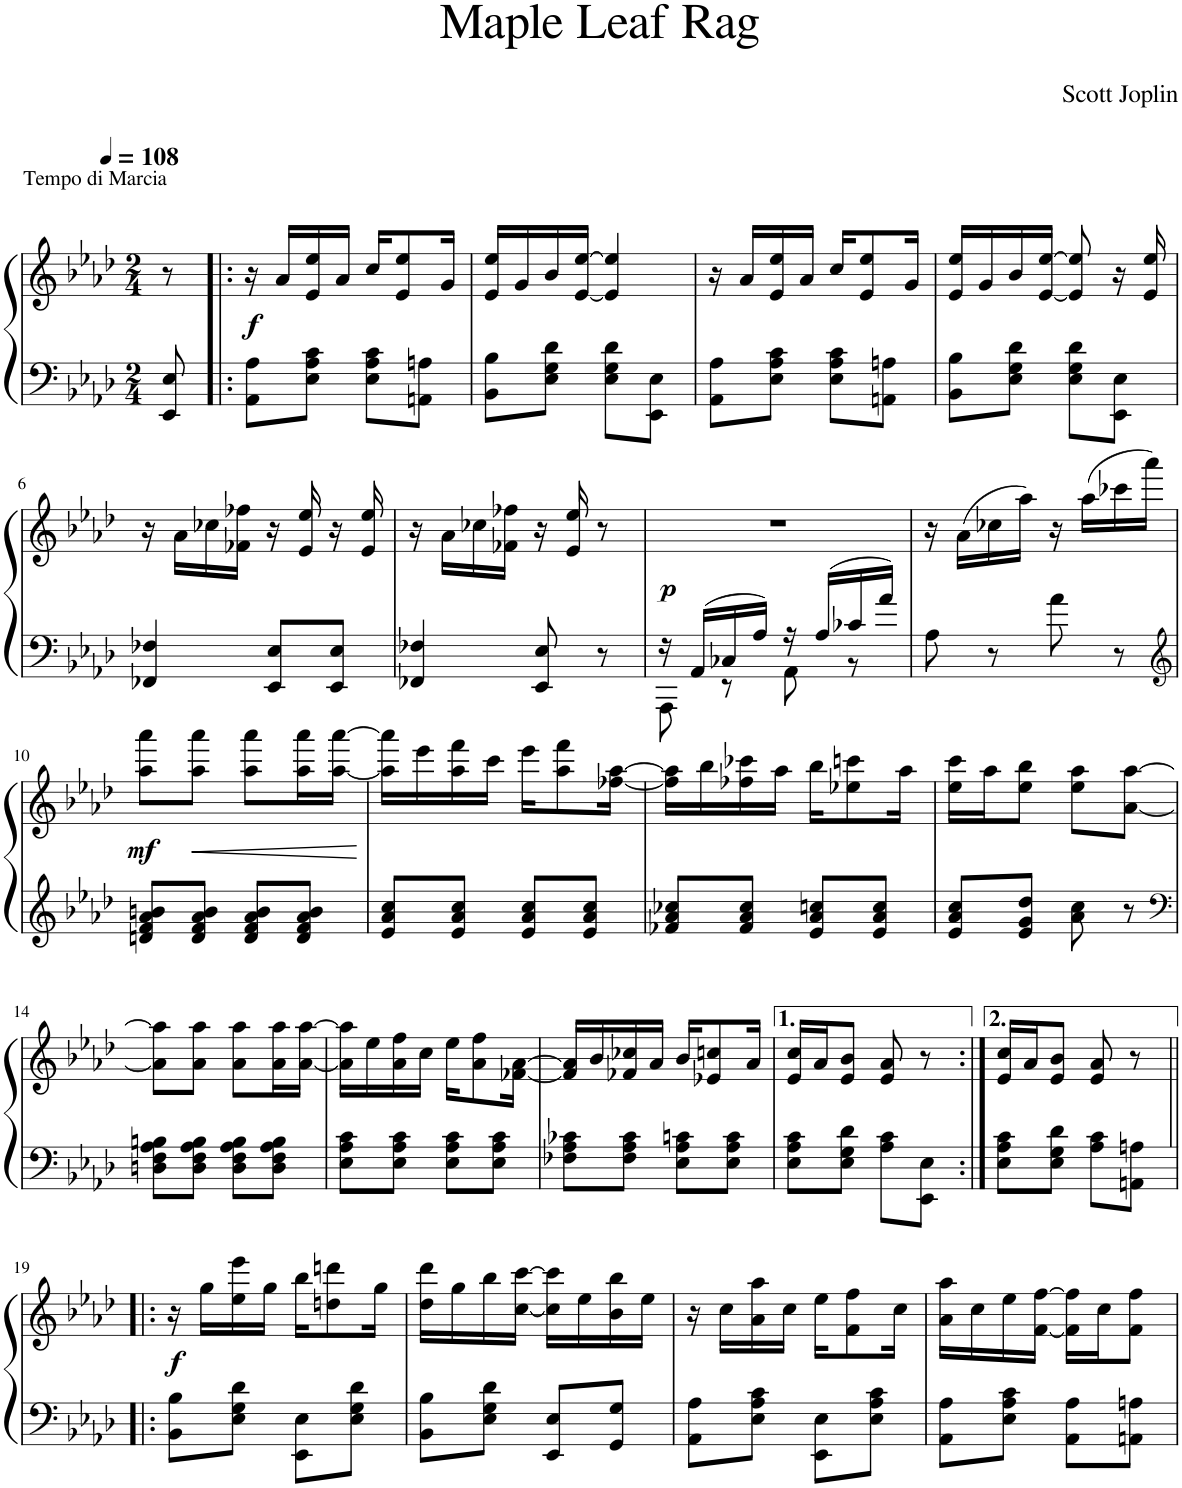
**kern	**kern	**dynam
*part1	*part1	*part1
*staff2	*staff1	*staff1/2
*I"Honky Tonk Piano	*	*
*I'Hnk. Pno.	*	*
*clefF4	*clefG2	*
*k[b-e-a-d-]	*k[b-e-a-d-]	*
*M2/4	*M2/4	*
*MM108	*MM108	*
=1	=1	=1
!	!LO:TX:a:t=Tempo di Marcia	!
8EE-/ 8E-/	8r	.
=2!|:	=2!|:	=2!|:
!	!	!LO:DY:b
8AA-\ 8A-\L	16r	f
.	16a-/LL	.
8E-\ 8A-\ 8c\J	16e-/ 16ee-/	.
.	16a-/JJ	.
8E-\ 8A-\ 8c\L	16cc/KL	.
.	8e-/ 8ee-/	.
8AAn\ 8An\J	.	.
.	16g/Jk	.
=3	=3	=3
8BB-\ 8B-\L	16e-/ 16ee-/LL	.
.	16g/	.
8E-\ 8G\ 8d-\J	16b-/	.
.	[16e-/ [16ee-/JJ	.
8E-\ 8G\ 8d-\L	4e-/] 4ee-/]	.
8EE-\ 8E-\J	.	.
=4	=4	=4
8AA-\ 8A-\L	16r	.
.	16a-/LL	.
8E-\ 8A-\ 8c\J	16e-/ 16ee-/	.
.	16a-/JJ	.
8E-\ 8A-\ 8c\L	16cc/KL	.
.	8e-/ 8ee-/	.
8AAn\ 8An\J	.	.
.	16g/Jk	.
=5	=5	=5
8BB-\ 8B-\L	16e-/ 16ee-/LL	.
.	16g/	.
8E-\ 8G\ 8d-\J	16b-/	.
.	[16e-/ [16ee-/JJ	.
8E-\ 8G\ 8d-\L	8e-/] 8ee-/]	.
8EE-\ 8E-\J	16r	.
.	16e-/ 16ee-/	.
!!LO:LB:g=z
=6	=6	=6
4FF-X/ 4F-X/	16r	.
.	16a-\LL	.
.	16cc-X\	.
.	16f-X\ 16ff-X\JJ	.
8EE-/ 8E-/L	16r	.
.	16e-/ 16ee-/	.
8EE-/ 8E-/J	16r	.
.	16e-/ 16ee-/	.
=7	=7	=7
4FF-X/ 4F-X/	16r	.
.	16a-\LL	.
.	16cc-X\	.
.	16f-X\ 16ff-X\JJ	.
8EE-/ 8E-/	16r	.
.	16e-/ 16ee-/	.
8r	8r	.
=8	=8	=8
*^	*	*
!	!	!	!LO:DY:b
16r	8AAA-\	2r	p
16AA-/LL	.	.	.
16C-X/	8r	.	.
16A-/JJ	.	.	.
16r	8AA-\	.	.
16A-/LL	.	.	.
16c-X/	8r	.	.
16a-/JJ	.	.	.
*v	*v	*	*
=9	=9	=9
8A-\	16r	.
.	(16a-\LL	.
8r	16cc-X\	.
.	16aa-\JJ)	.
8a-\	16r	.
.	(16aa-\LL	.
8r	16ccc-X\	.
.	16aaa-\JJ)	.
!!LO:LB:g=z
=10	=10	=10
*clefG2	*	*
!	!	!LO:DY:b
8dn/ 8f/ 8a-/ 8bn/L	8aa-\ 8aaa-\L	mf
!	!	!LO:HP:b
8d/ 8f/ 8a-/ 8b/J	8aa-\ 8aaa-\J	<
8d/ 8f/ 8a-/ 8b/L	8aa-\ 8aaa-\L	.
8d/ 8f/ 8a-/ 8b/J	16aa-\ 16aaa-\L	.
.	[16aa-\ [16aaa-\JJ	.
.	.	[
=11	=11	=11
8e-/ 8a-/ 8cc/L	16aa-\] 16aaa-\]LL	.
.	16eee-\	.
8e-/ 8a-/ 8cc/J	16aa-\ 16fff\	.
.	16ccc\JJ	.
8e-/ 8a-/ 8cc/L	16eee-\KL	.
.	8aa-\ 8fff\	.
8e-/ 8a-/ 8cc/J	.	.
.	[16ff-X\ [16aa-\Jk	.
=12	=12	=12
8f-X/ 8a-/ 8cc-X/L	16ff-\] 16aa-\]LL	.
.	16bb-\	.
8f-/ 8a-/ 8cc-/J	16ff-X\ 16ccc-X\	.
.	16aa-\JJ	.
8e-/ 8a-/ 8ccn/L	16bb-\KL	.
.	8ee-X\ 8cccn\	.
8e-/ 8a-/ 8cc/J	.	.
.	16aa-\Jk	.
=13	=13	=13
8e-/ 8a-/ 8cc/L	16ee-\ 16ccc\LL	.
.	16aa-\J	.
8e-/ 8g/ 8dd-/J	8ee-\ 8bb-\J	.
8a-\ 8cc\	8ee-\ 8aa-\L	.
8r	[8a-\ [8aa-\J	.
!!LO:LB:g=z
=14	=14	=14
*clefF4	*	*
8Dn\ 8F\ 8A-\ 8Bn\L	8a-\] 8aa-\]L	.
8D\ 8F\ 8A-\ 8B\J	8a-\ 8aa-\J	.
8D\ 8F\ 8A-\ 8B\L	8a-\ 8aa-\L	.
8D\ 8F\ 8A-\ 8B\J	16a-\ 16aa-\L	.
.	[16a-\ [16aa-\JJ	.
=15	=15	=15
8E-\ 8A-\ 8c\L	16a-\] 16aa-\]LL	.
.	16ee-\	.
8E-\ 8A-\ 8c\J	16a-\ 16ff\	.
.	16cc\JJ	.
8E-\ 8A-\ 8c\L	16ee-\KL	.
.	8a-\ 8ff\	.
8E-\ 8A-\ 8c\J	.	.
.	[16f-X\ [16a-\Jk	.
=16	=16	=16
8F-X\ 8A-\ 8c-X\L	16f-/] 16a-/]LL	.
.	16b-/	.
8F-\ 8A-\ 8c-\J	16f-X/ 16cc-X/	.
.	16a-/JJ	.
8E-\ 8A-\ 8cn\L	16b-/KL	.
.	8e-X/ 8ccn/	.
8E-\ 8A-\ 8c\J	.	.
.	16a-/Jk	.
=17	=17	=17
8E-\ 8A-\ 8c\L	16e-/ 16cc/LL	.
.	16a-/J	.
8E-\ 8G\ 8d-\J	8e-/ 8b-/J	.
8A-\ 8c\L	8e-/ 8a-/	.
8EE-\ 8E-\J	8r	.
=18:|!	=18:|!	=18:|!
8E-\ 8A-\ 8c\L	16e-/ 16cc/LL	.
.	16a-/J	.
8E-\ 8G\ 8d-\J	8e-/ 8b-/J	.
8A-\ 8c\L	8e-/ 8a-/	.
8AAn\ 8An\J	8r	.
!!LO:LB:g=z
=19!|:	=19!|:	=19!|:
!	!	!LO:DY:b
8BB-\ 8B-\L	16r	f
.	16gg\LL	.
8E-\ 8G\ 8d-\J	16ee-\ 16eee-\	.
.	16gg\JJ	.
8EE-\ 8E-\L	16bb-\KL	.
.	8ddn\ 8dddn\	.
8E-\ 8G\ 8d-\J	.	.
.	16gg\Jk	.
=20	=20	=20
8BB-\ 8B-\L	16dd-\ 16ddd-\LL	.
.	16gg\	.
8E-\ 8G\ 8d-\J	16bb-\	.
.	[16cc\ [16ccc\JJ	.
8EE-/ 8E-/L	16cc\] 16ccc\]LL	.
.	16ee-\	.
8GG/ 8G/J	16b-\ 16bb-\	.
.	16ee-\JJ	.
=21	=21	=21
8AA-\ 8A-\L	16r	.
.	16cc\LL	.
8E-\ 8A-\ 8c\J	16a-\ 16aa-\	.
.	16cc\JJ	.
8EE-\ 8E-\L	16ee-\KL	.
.	8f\ 8ff\	.
8E-\ 8A-\ 8c\J	.	.
.	16cc\Jk	.
=22	=22	=22
8AA-\ 8A-\L	16a-\ 16aa-\LL	.
.	16cc\	.
8E-\ 8A-\ 8c\J	16ee-\	.
.	[16f\ [16ff\JJ	.
8AA-\ 8A-\L	16f\] 16ff\]LL	.
.	16cc\J	.
8AAn\ 8An\J	8f\ 8ff\J	.
=	=	=
*-	*-	*-
